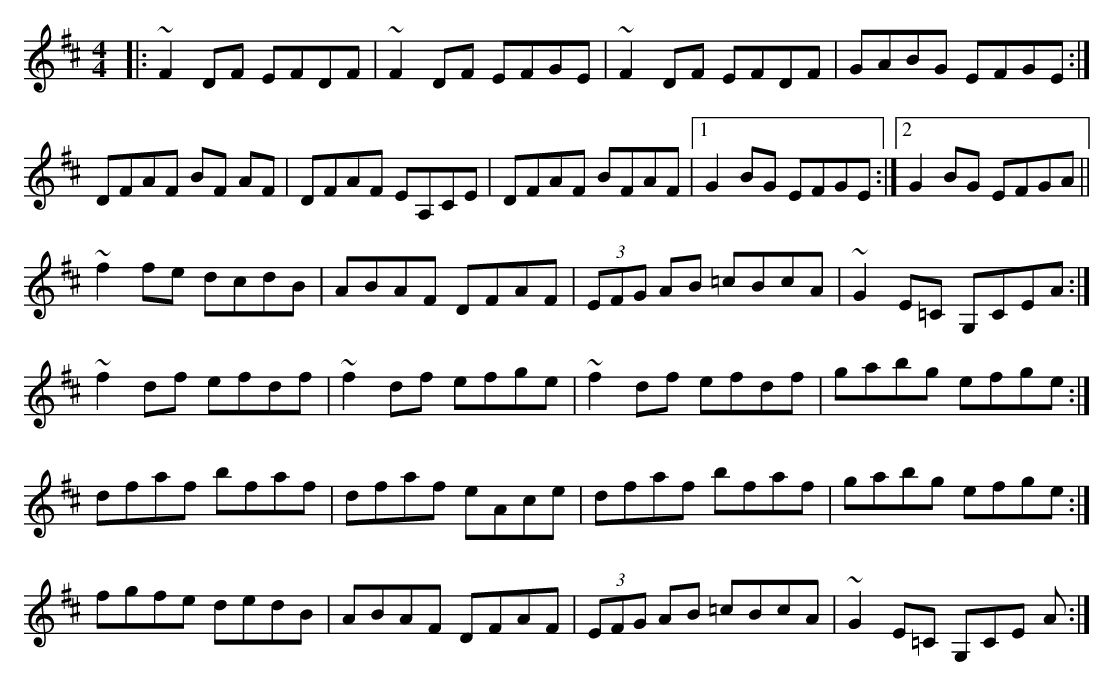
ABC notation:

X:1
M:4/4
K:D
|:~F2 DF EFDF|~F2 DF EFGE|~F2 DF EFDF|GABG EFGE:|
DFAF BF AF|DFAF EA,CE|DFAF BFAF|1 G2 BG EFGE:|2 G2 BG EFGA||
~f2 fe dcdB|ABAF DFAF|(3EFG AB =cBcA|~G2 E=C G,CEA:|
~f2 df efdf|~f2 df efge|~f2 df efdf|gabg efge:|
dfaf bfaf|dfaf eAce|dfaf bfaf|gabg efge:|
fgfe dedB|ABAF DFAF|(3EFG AB =cBcA|~G2 E=C G,CE A:|
